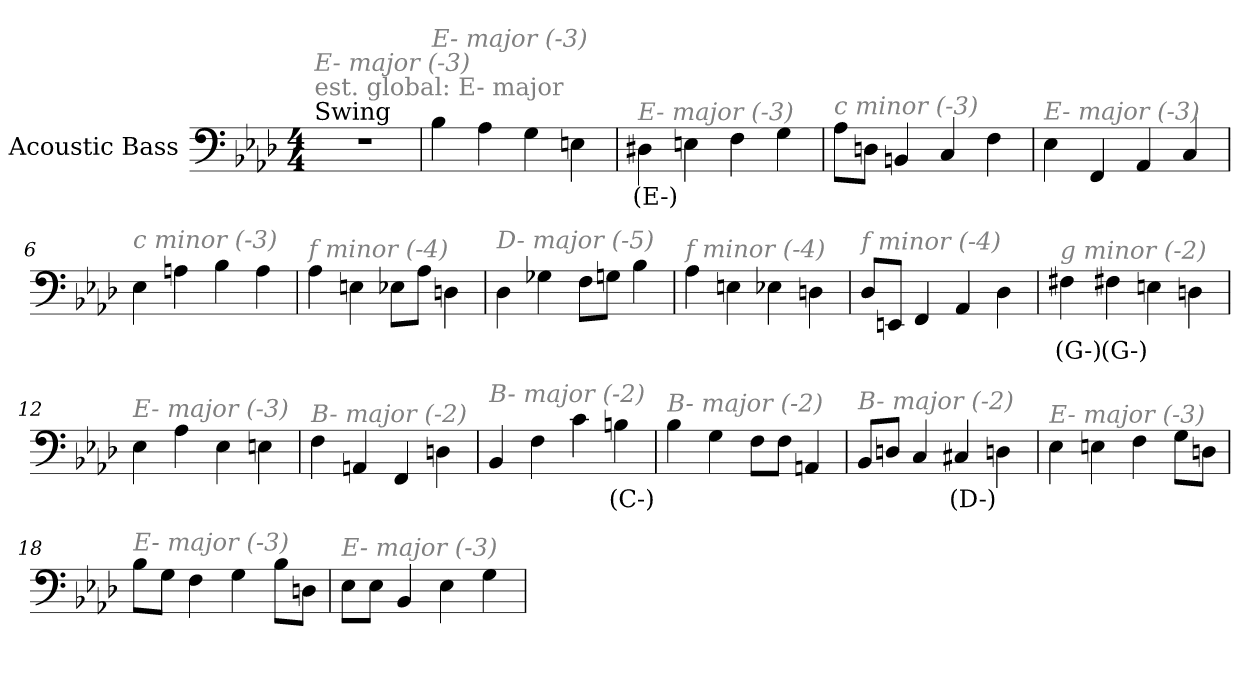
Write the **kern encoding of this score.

**kern	**text
*part1	*part1
*staff1	*staff1
*I"Acoustic Bass	*
*clefF4	*
*ITrd7c12	*
*k[b-e-a-d-]	*
*A-:	*
*M4/4	*
=1	=1
!LO:TX:a:t=Swing	!
!LO:TX:a:color=#808080:t=est. global&colon; E- major	!
!LO:TX:i:color=#808080:t=E- major (-3)	!
1r	.
=2	=2
!LO:TX:i:color=#808080:t=E- major (-3)	!
4BB-	.
4AA-	.
4GG	.
4EEn	.
=3	=3
!LO:TX:i:color=#808080:t=E- major (-3)	!
4DD#Xi	(E-)
4EEn	.
4FF	.
4GG	.
=4	=4
!LO:TX:i:color=#808080:t=c minor (-3)	!
8AA-L	.
8DDnJ	.
4BBBn	.
4CC	.
4FF	.
=5	=5
!LO:TX:i:color=#808080:t=E- major (-3)	!
4EE-	.
4FFF	.
4AAA-	.
4CC	.
=6	=6
!LO:TX:i:color=#808080:t=c minor (-3)	!
4EE-	.
4AAn	.
4BB-	.
4AA	.
=7	=7
!LO:TX:i:color=#808080:t=f minor (-4)	!
4AA-	.
4EEn	.
8EE-XL	.
8AA-J	.
4DDn	.
=8	=8
!LO:TX:i:color=#808080:t=D- major (-5)	!
4DD-	.
4GG-X	.
8FFL	.
8GGnJ	.
4BB-	.
=9	=9
!LO:TX:i:color=#808080:t=f minor (-4)	!
4AA-	.
4EEn	.
4EE-X	.
4DDn	.
=10	=10
!LO:TX:i:color=#808080:t=f minor (-4)	!
8DD-L	.
8EEEnJ	.
4FFF	.
4AAA-	.
4DD-	.
=11	=11
!LO:TX:i:color=#808080:t=g minor (-2)	!
4FF#Xj	(G-)
4FF#Xj	(G-)
4EEn	.
4DDn	.
=12	=12
!LO:TX:i:color=#808080:t=E- major (-3)	!
4EE-	.
4AA-	.
4EE-	.
4EEn	.
=13	=13
!LO:TX:i:color=#808080:t=B- major (-2)	!
4FF	.
4AAAn	.
4FFF	.
4DDn	.
=14	=14
!LO:TX:i:color=#808080:t=B- major (-2)	!
4BBB-	.
4FF	.
4C	.
4BBnj	(C-)
=15	=15
!LO:TX:i:color=#808080:t=B- major (-2)	!
4BB-	.
4GG	.
8FFL	.
8FFJ	.
4AAAn	.
=16	=16
!LO:TX:i:color=#808080:t=B- major (-2)	!
8BBB-L	.
8DDnJ	.
4CC	.
4CC#Xj	(D-)
4DDn	.
=17	=17
!LO:TX:i:color=#808080:t=E- major (-3)	!
4EE-	.
4EEn	.
4FF	.
8GGL	.
8DDnJ	.
=18	=18
!LO:TX:i:color=#808080:t=E- major (-3)	!
8BB-L	.
8GGJ	.
4FF	.
4GG	.
8BB-L	.
8DDnJ	.
=19	=19
!LO:TX:i:color=#808080:t=E- major (-3)	!
8EE-L	.
8EE-J	.
4BBB-	.
4EE-	.
4GG	.
=	=
*-	*-
